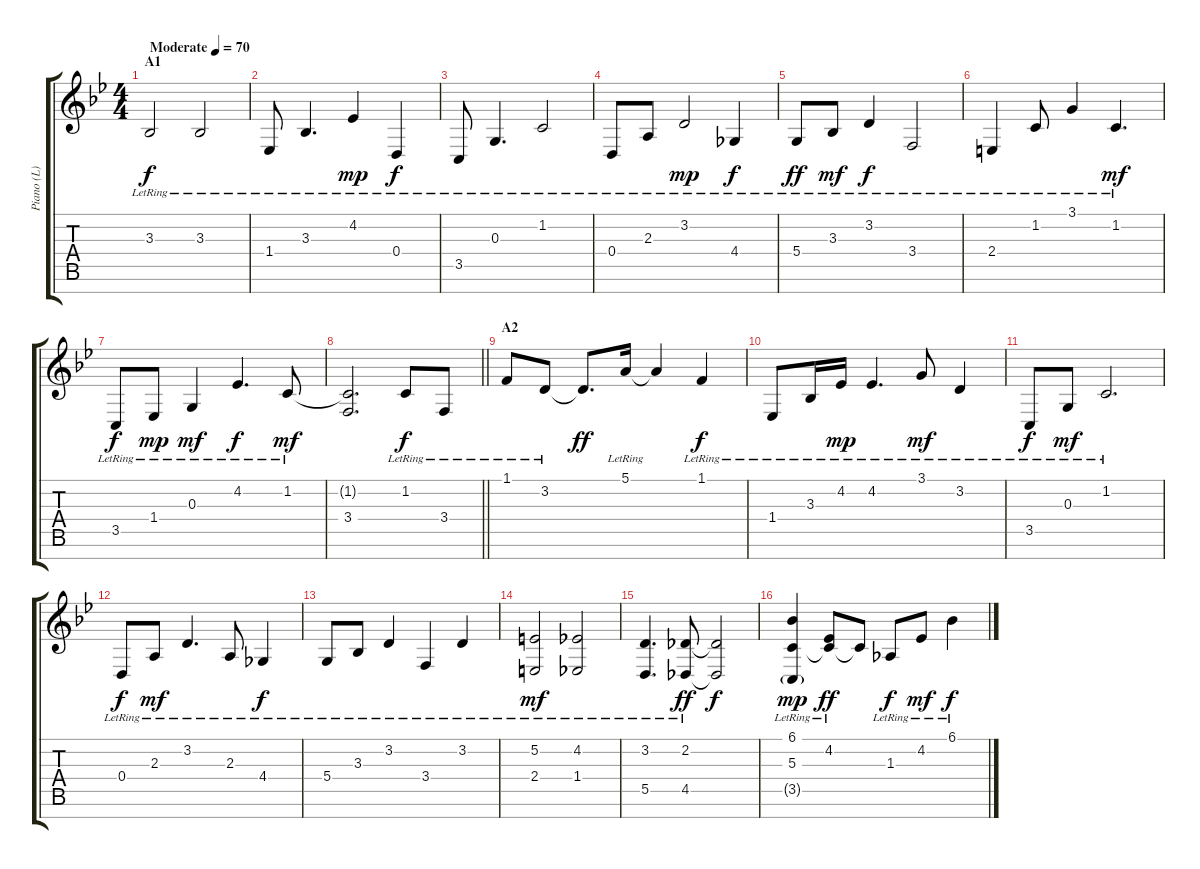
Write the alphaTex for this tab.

\track ("Piano (L)" "Piano (L)") {instrument acousticgrandpiano}
\staff {score tabs}
\tuning (E4 B3 G3 D3 A2 E2 B1) {hide}
\ts (4 4)
\section ("" "A1")
\tempo (70 "Moderate")
\clef g2
\ks bb
3.3{lr}.2{dy f instrument acousticgrandpiano} 3.3{lr}.2 |
1.4{lr}.8 3.3{lr}.4{d} 4.2{lr}.4{dy mp} 0.4{lr}.4{dy f} |
3.5{lr}.8 0.3{lr}.4{d} 1.2{lr}.2 |
0.4{lr}.8 2.3{lr}.8 3.2{lr}.2{dy mp} 4.4{lr}.4{dy f} |
5.4{lr}.8{dy ff} 3.3{lr}.8{dy mf} 3.2{lr}.4{dy f} 3.4{lr}.2 |
2.4{lr}.4 1.2{lr}.8 3.1{lr}.4 1.2{lr}.4{d dy mf} |
3.5{lr}.8{dy f} 1.4{lr}.8{dy mp} 0.3{lr}.4{dy mf} 4.2{lr}.4{d dy f} 1.2{lr}.8{dy mf} |
\barLineRight lightlight
(1.2{t} 3.4).2{d} 1.2{lr}.8{dy f} 3.4{lr}.8 |
\section ("" "A2")
1.1{lr}.8 3.2{lr}.8 3.2{t}.8{d dy ff} 5.1{lr}.16 5.1{t}.4 1.1{lr}.4{dy f} |
1.4{lr}.8 3.3{lr}.16 4.2{lr}.16{dy mp} 4.2{lr}.4{d} 3.1{lr}.8{dy mf} 3.2{lr}.4 |
3.5{lr}.8{dy f} 0.3{lr}.8{dy mf} 1.2{lr}.2{d} |
0.4{lr}.8{dy f} 2.3{lr}.8{dy mf} 3.2{lr}.4{d} 2.3{lr}.8 4.4{lr}.4{dy f} |
5.4{lr}.8 3.3{lr}.8 3.2{lr}.4 3.4{lr}.4 3.2{lr}.4 |
(5.2{lr} 2.4{lr}).2{dy mf} (4.2{lr} 1.4{lr}).2 |
(3.2{lr} 5.5{lr}).4{d} (2.2{lr} 4.5{lr}).8{dy ff} (2.2{t} 4.5{t}).2{dy f} |
(6.1{lr} 5.3{lr} 3.5{g lr}).4{dy mp} (4.2{lr} 5.3{t}).8{dy ff} 5.3{t}.8 1.3{lr}.8{dy f} 4.2{lr}.8{dy mf} 6.1{lr}.4{dy f}
